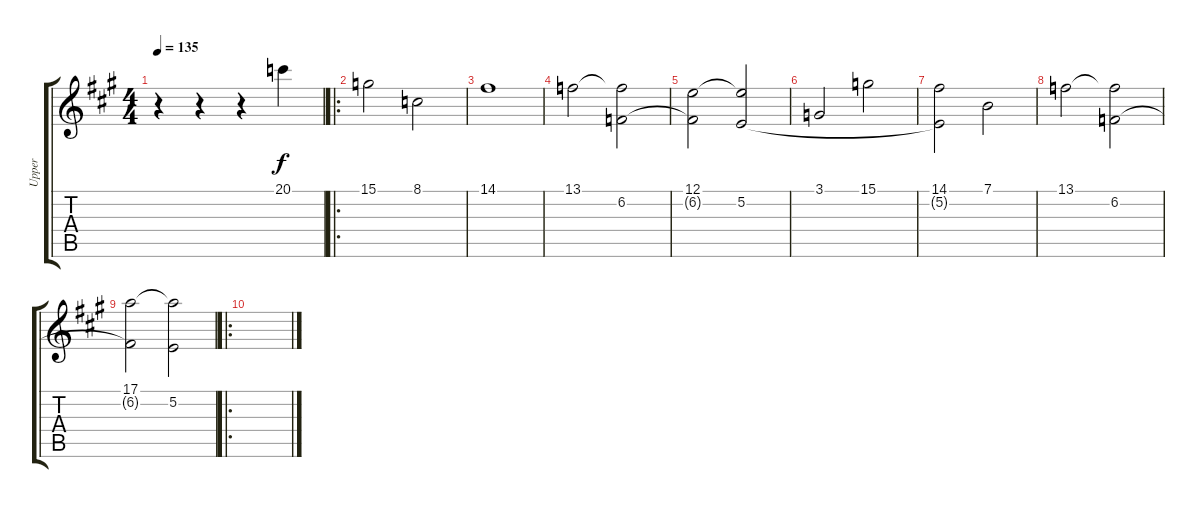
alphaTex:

\track ("Upper" "Upper") {instrument acousticgrandpiano}
\staff {score tabs}
\tuning (E4 B3 G3 D3 A2 E2) {hide}
\ts (4 4)
\tempo 135
\clef g2
\ks a
r.4{dy f} r.4 r.4 20.1.4 |
\ro
15.1.2 8.1.2 |
14.1.1 |
13.1.2 (13.1{t} 6.2).2 |
(12.1 6.2{t}).2 (12.1{t} 5.2).2 |
3.1.2 15.1.2 |
(14.1 5.2{t}).2 7.1.2 |
13.1.2 (13.1{t} 6.2).2 |
(17.1 6.2{t}).2 (17.1{t} 5.2).2 |
\ro
